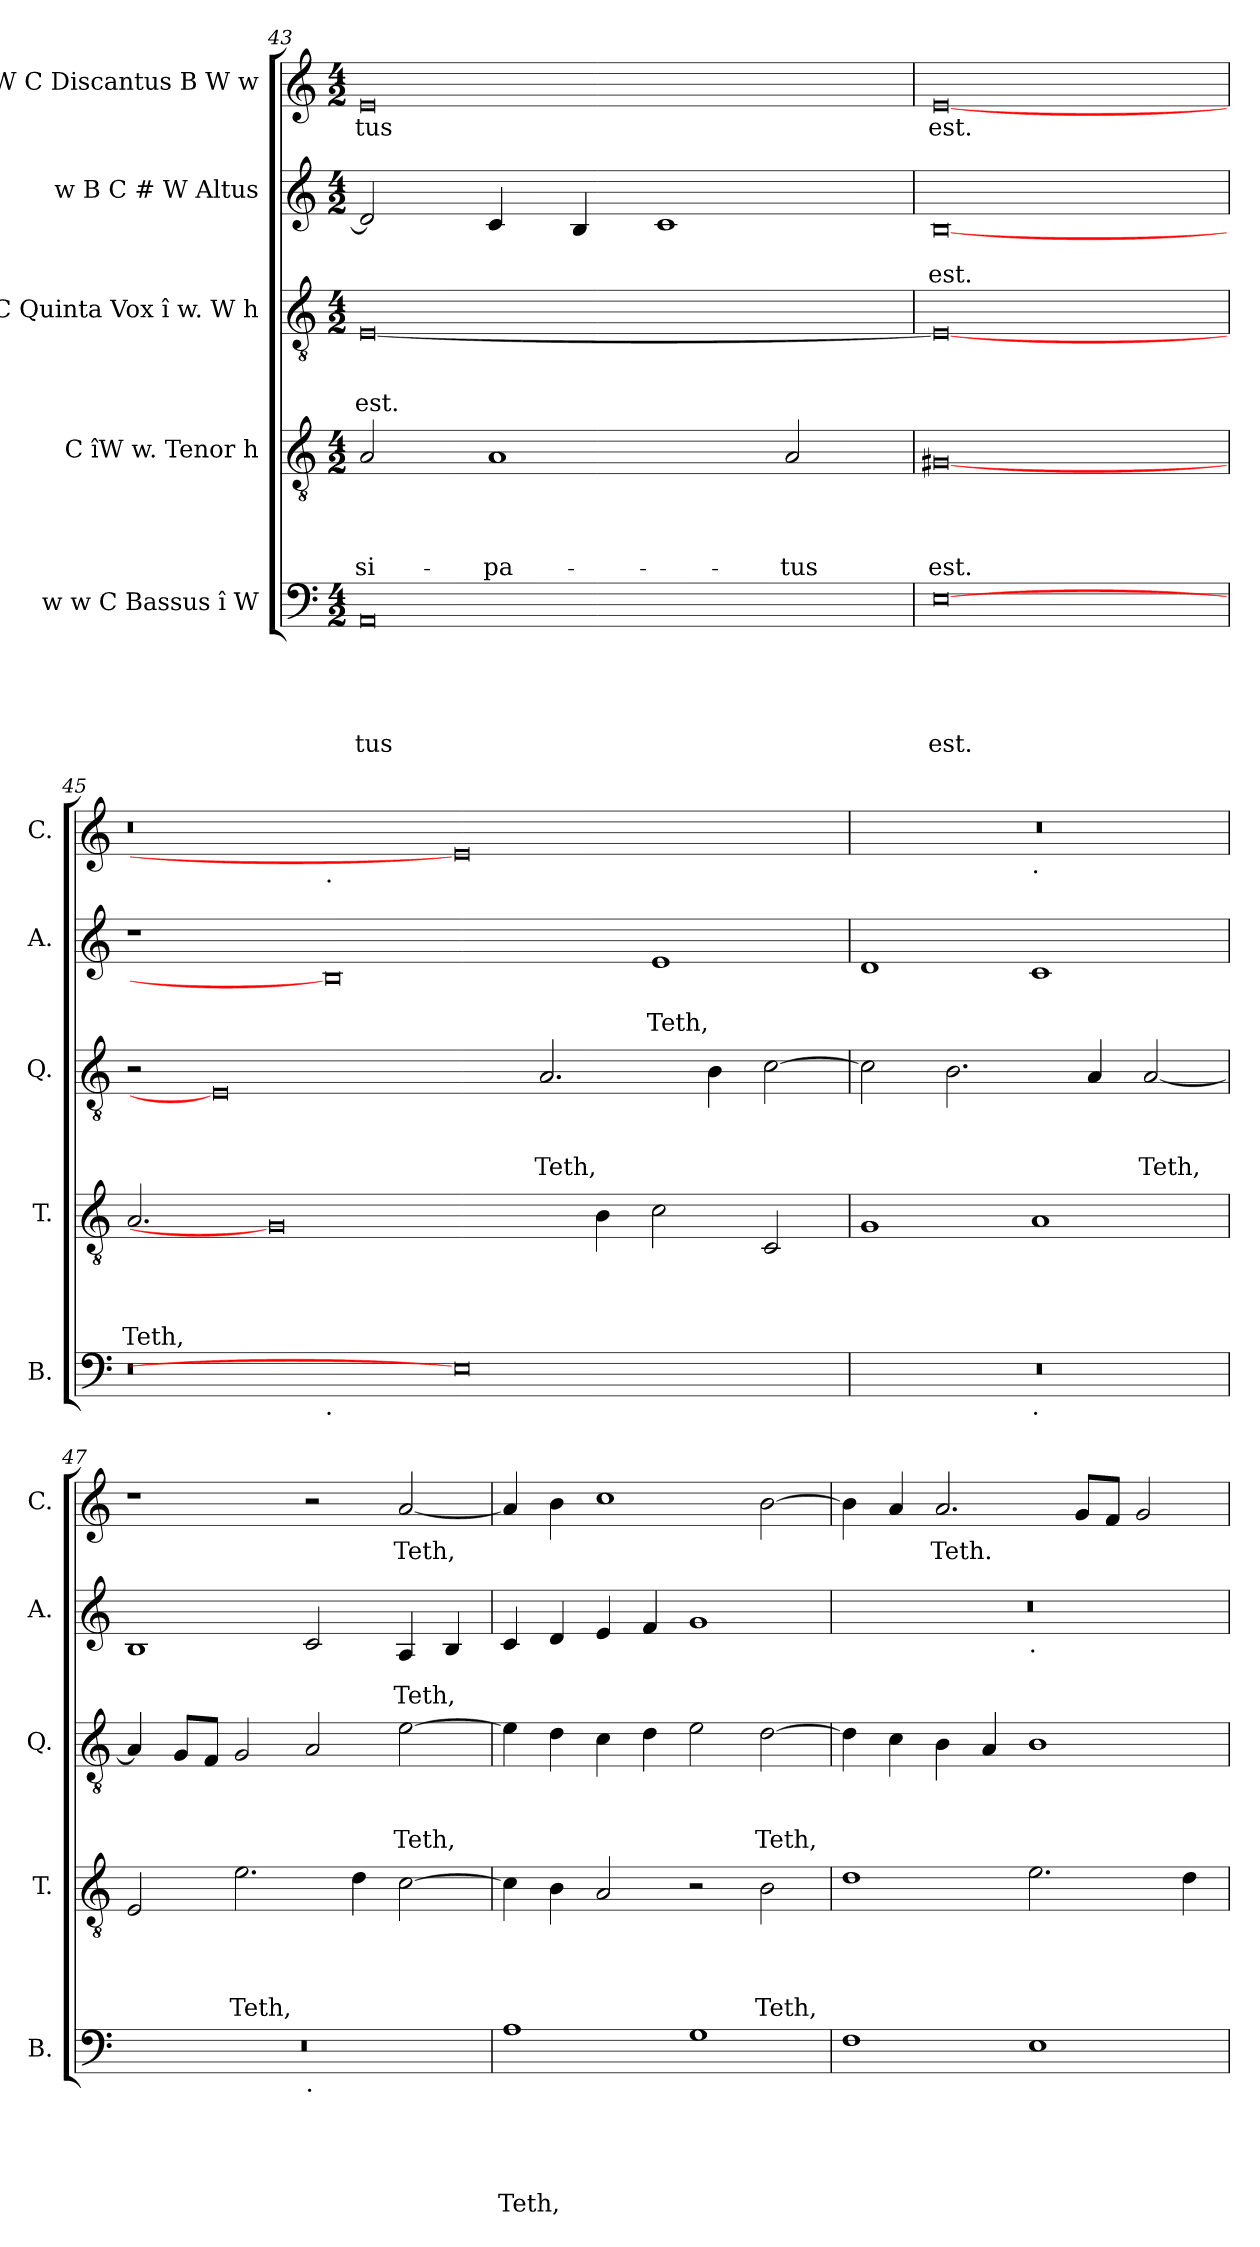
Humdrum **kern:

**kern	**text	**text	**text	**text	**text	**kern	**text	**text	**text	**text	**kern	**text	**text	**text	**kern	**text	**text	**kern	**text
*part5	*part5	*part5	*part5	*part5	*part5	*part4	*part4	*part4	*part4	*part4	*part3	*part3	*part3	*part3	*part2	*part2	*part2	*part1	*part1
*staff5	*staff5	*staff5	*staff5	*staff5	*staff5	*staff4	*staff4	*staff4	*staff4	*staff4	*staff3	*staff3	*staff3	*staff3	*staff2	*staff2	*staff2	*staff1	*staff1
*I"w w C Bassus î W	*	*	*	*	*	*I"C îW w. Tenor h	*	*	*	*	*I"C Quinta Vox î w. W h	*	*	*	*I"w B C # W Altus	*	*	*I"W C Discantus B W w	*
*I'B.	*	*	*	*	*	*I'T.	*	*	*	*	*I'Q.	*	*	*	*I'A.	*	*	*I'C.	*
*clefF4	*	*	*	*	*	*clefGv2	*	*	*	*	*clefGv2	*	*	*	*clefG2	*	*	*clefG2	*
*k[]	*	*	*	*	*	*k[]	*	*	*	*	*k[]	*	*	*	*k[]	*	*	*k[]	*
*C:	*	*	*	*	*	*C:	*	*	*	*	*C:	*	*	*	*C:	*	*	*C:	*
*M4/2	*	*	*	*	*	*M4/2	*	*	*	*	*M4/2	*	*	*	*M4/2	*	*	*M4/2	*
=43	=43	=43	=43	=43	=43	=43	=43	=43	=43	=43	=43	=43	=43	=43	=43	=43	=43	=43	=43
!	!	!	!	!	!LO:LY:b	!	!	!	!	!LO:LY:b	!	!	!	!LO:LY:b	!	!	!	!	!LO:LY:b
0AA	.	.	.	.	-tus	2A/	.	.	.	-si-	[<0E	.	.	est.	2d/]	.	.	0e	-tus
!	!	!	!	!	!	!	!	!	!	!LO:LY:b	!	!	!	!	!	!	!	!	!
.	.	.	.	.	.	1A	.	.	.	-pa-	.	.	.	.	4c/	.	.	.	.
.	.	.	.	.	.	.	.	.	.	.	.	.	.	.	4B/	.	.	.	.
.	.	.	.	.	.	.	.	.	.	.	.	.	.	.	1c	.	.	.	.
!	!	!	!	!	!	!	!	!	!	!LO:LY:b	!	!	!	!	!	!	!	!	!
.	.	.	.	.	.	2A/	.	.	.	-tus	.	.	.	.	.	.	.	.	.
=44	=44	=44	=44	=44	=44	=44	=44	=44	=44	=44	=44	=44	=44	=44	=44	=44	=44	=44	=44
!	!	!	!	!	!LO:LY:b	!	!	!	!	!LO:LY:b	!	!	!	!	!	!	!LO:LY:b	!	!LO:LY:b
[0E	.	.	.	.	est.	[0G#X	.	.	.	est.	0E_	.	.	.	[0B	.	est.	[0e	est.
!!LO:LB:g=z
=45	=45	=45	=45	=45	=45	=45	=45	=45	=45	=45	=45	=45	=45	=45	=45	=45	=45	=45	=45
!	!	!	!	!	!	!	!	!	!	!LO:LY:b	!	!	!	!	!	!	!	!	!
*^	*	*	*	*	*	*	*	*	*	*	*	*	*	*	*	*	*	*^	*
0r	1ryy	.	.	.	.	.	2.A/	.	.	.	Teth,	2r	.	.	.	1r	.	.	0r	1ryy	.
.	.	.	.	.	.	.	.	.	.	.	.	0E]	.	.	.	.	.	.	.	.	.
.	.	.	.	.	.	.	0G#]	.	.	.	.	.	.	.	.	.	.	.	.	.	.
!	!	!	!	!	!	!	!	!	!	!	!	!	!	!	!	!	!	!	!	!LO:TX:b:t=.	!
!	!LO:TX:b:t=.	!	!	!	!	!	!	!	!	!	!	!	!	!	!	!	!	!	!	!	!
.	0.ryy	.	.	.	.	.	.	.	.	.	.	.	.	.	.	0B]	.	.	.	0.ryy	.
0E]	.	.	.	.	.	.	.	.	.	.	.	.	.	.	.	.	.	.	0e]	.	.
!	!	!	!	!	!	!	!	!	!	!	!	!	!	!	!LO:LY:b	!	!	!	!	!	!
.	.	.	.	.	.	.	.	.	.	.	.	2.A/	.	.	Teth,	.	.	.	.	.	.
.	.	.	.	.	.	.	4B\	.	.	.	.	.	.	.	.	.	.	.	.	.	.
!	!	!	!	!	!	!	!	!	!	!	!	!	!	!	!	!	!	!LO:LY:b	!	!	!
.	.	.	.	.	.	.	2c\	.	.	.	.	.	.	.	.	1e	.	Teth,	.	.	.
.	.	.	.	.	.	.	.	.	.	.	.	4B\	.	.	.	.	.	.	.	.	.
.	.	.	.	.	.	.	2C/	.	.	.	.	[>2c\	.	.	.	.	.	.	.	.	.
=46	=46	=46	=46	=46	=46	=46	=46	=46	=46	=46	=46	=46	=46	=46	=46	=46	=46	=46	=46	=46	=46
0r	1ryy	.	.	.	.	.	1G	.	.	.	.	2c\]	.	.	.	1d	.	.	0r	1ryy	.
.	.	.	.	.	.	.	.	.	.	.	.	2.B\	.	.	.	.	.	.	.	.	.
!	!	!	!	!	!	!	!	!	!	!	!	!	!	!	!	!	!	!	!	!LO:TX:b:t=.	!
!	!LO:TX:b:t=.	!	!	!	!	!	!	!	!	!	!	!	!	!	!	!	!	!	!	!	!
.	1ryy	.	.	.	.	.	1A	.	.	.	.	.	.	.	.	1c	.	.	.	1ryy	.
.	.	.	.	.	.	.	.	.	.	.	.	4A/	.	.	.	.	.	.	.	.	.
!	!	!	!	!	!	!	!	!	!	!	!	!	!	!	!LO:LY:b	!	!	!	!	!	!
.	.	.	.	.	.	.	.	.	.	.	.	[<2A/	.	.	Teth,	.	.	.	.	.	.
*	*	*	*	*	*	*	*	*	*	*	*	*	*	*	*	*	*	*	*v	*v	*
=47	=47	=47	=47	=47	=47	=47	=47	=47	=47	=47	=47	=47	=47	=47	=47	=47	=47	=47	=47	=47
0r	1ryy	.	.	.	.	.	2E/	.	.	.	.	4A/]	.	.	.	1B	.	.	1r	.
.	.	.	.	.	.	.	.	.	.	.	.	8G/L	.	.	.	.	.	.	.	.
.	.	.	.	.	.	.	.	.	.	.	.	8F/J	.	.	.	.	.	.	.	.
!	!	!	!	!	!	!	!	!	!	!	!LO:LY:b	!	!	!	!	!	!	!	!	!
.	.	.	.	.	.	.	2.e\	.	.	.	Teth,	2G/	.	.	.	.	.	.	.	.
!	!LO:TX:b:t=.	!	!	!	!	!	!	!	!	!	!	!	!	!	!	!	!	!	!	!
.	1ryy	.	.	.	.	.	.	.	.	.	.	2A/	.	.	.	2c/	.	.	2r	.
.	.	.	.	.	.	.	4d\	.	.	.	.	.	.	.	.	.	.	.	.	.
!	!	!	!	!	!	!	!	!	!	!	!	!	!	!	!LO:LY:b	!	!	!LO:LY:b	!	!LO:LY:b
.	.	.	.	.	.	.	[>2c\	.	.	.	.	[>2e\	.	.	Teth,	4A/	.	Teth,	[<2a/	Teth,
.	.	.	.	.	.	.	.	.	.	.	.	.	.	.	.	4B/	.	.	.	.
=48	=48	=48	=48	=48	=48	=48	=48	=48	=48	=48	=48	=48	=48	=48	=48	=48	=48	=48	=48	=48
!	!	!	!	!	!	!LO:LY:b	!	!	!	!	!	!	!	!	!	!	!	!	!	!
*v	*v	*	*	*	*	*	*	*	*	*	*	*	*	*	*	*	*	*	*	*
1A	.	.	.	.	Teth,	4c\]	.	.	.	.	4e\]	.	.	.	4c/	.	.	4a/]	.
.	.	.	.	.	.	4B\	.	.	.	.	4d\	.	.	.	4d/	.	.	4b\	.
.	.	.	.	.	.	2A/	.	.	.	.	4c\	.	.	.	4e/	.	.	1cc	.
.	.	.	.	.	.	.	.	.	.	.	4d\	.	.	.	4f/	.	.	.	.
1G	.	.	.	.	.	2r	.	.	.	.	2e\	.	.	.	1g	.	.	.	.
!	!	!	!	!	!	!	!	!	!	!LO:LY:b	!	!	!	!LO:LY:b	!	!	!	!	!
.	.	.	.	.	.	2B\	.	.	.	Teth,	[<2d\	.	.	Teth,	.	.	.	[<2b\	.
!!LO:LB:g=z
=49	=49	=49	=49	=49	=49	=49	=49	=49	=49	=49	=49	=49	=49	=49	=49	=49	=49	=49	=49
*	*	*	*	*	*	*	*	*	*	*	*	*	*	*	*^	*	*	*	*
1F	.	.	.	.	.	1d	.	.	.	.	4d\]	.	.	.	0r	1ryy	.	.	4b\]	.
.	.	.	.	.	.	.	.	.	.	.	4c\	.	.	.	.	.	.	.	4a/	.
!	!	!	!	!	!	!	!	!	!	!	!	!	!	!	!	!	!	!	!	!LO:LY:b
.	.	.	.	.	.	.	.	.	.	.	4B\	.	.	.	.	.	.	.	2.a/	Teth.
.	.	.	.	.	.	.	.	.	.	.	4A/	.	.	.	.	.	.	.	.	.
!	!	!	!	!	!	!	!	!	!	!	!	!	!	!	!	!LO:TX:b:t=.	!	!	!	!
1E	.	.	.	.	.	2.e\	.	.	.	.	1B	.	.	.	.	1ryy	.	.	.	.
.	.	.	.	.	.	.	.	.	.	.	.	.	.	.	.	.	.	.	8g/L	.
.	.	.	.	.	.	.	.	.	.	.	.	.	.	.	.	.	.	.	8f/J	.
.	.	.	.	.	.	.	.	.	.	.	.	.	.	.	.	.	.	.	2g/	.
.	.	.	.	.	.	4d\	.	.	.	.	.	.	.	.	.	.	.	.	.	.
*	*	*	*	*	*	*	*	*	*	*	*	*	*	*	*v	*v	*	*	*	*
=	=	=	=	=	=	=	=	=	=	=	=	=	=	=	=	=	=	=	=
*-	*-	*-	*-	*-	*-	*-	*-	*-	*-	*-	*-	*-	*-	*-	*-	*-	*-	*-	*-
